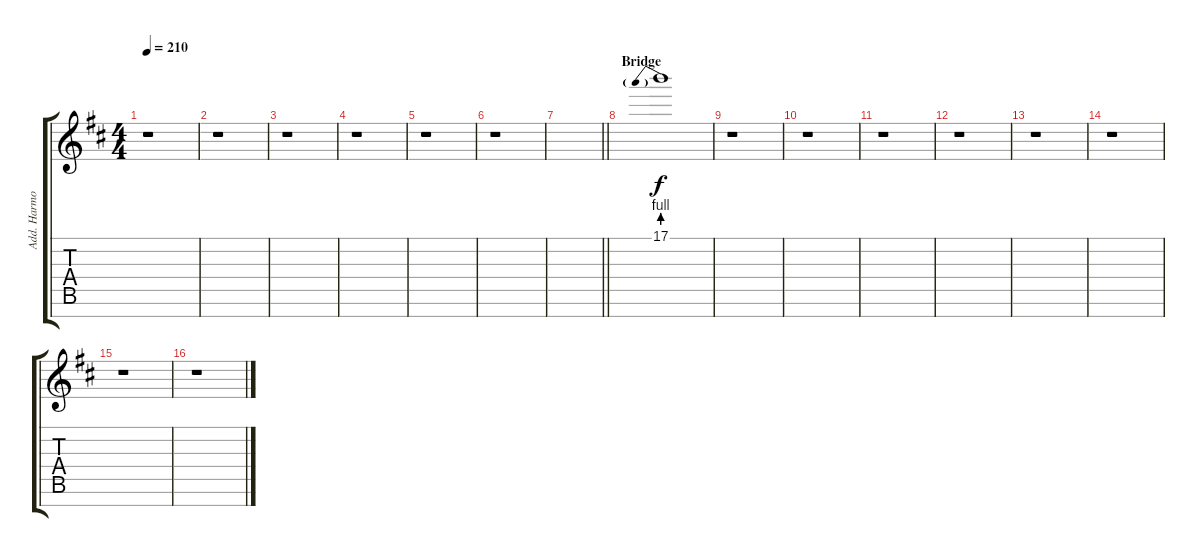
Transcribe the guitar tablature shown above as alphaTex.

\track ("Add. Harmony" "Add. Harmo") {instrument distortionguitar}
\staff {score tabs}
\tuning (E4 B3 G3 D3 A2 E2 B1) {hide}
\ts (4 4)
\tempo 210
\clef g2
\ks d
r.1{dy f} |
r.1 |
r.1 |
r.1 |
r.1 |
r.1 |
\barLineRight lightlight
|
\section ("" "Bridge")
17.1{be (prebend 0 4 60 4)}.1 |
r.1 |
r.1 |
r.1 |
r.1 |
r.1 |
r.1 |
r.1 |
r.1
